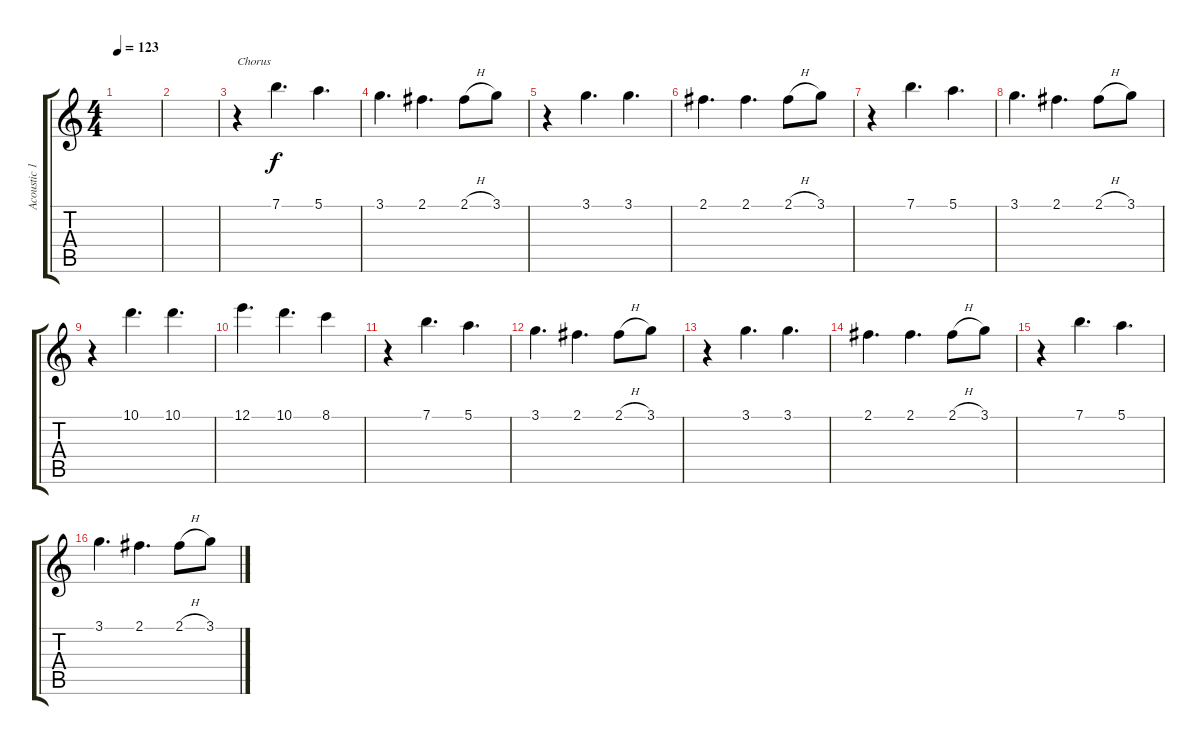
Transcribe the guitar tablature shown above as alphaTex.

\track ("Acoustic 1" "Acoustic 1") {instrument acousticguitarsteel}
\staff {score tabs}
\tuning (E4 B3 G3 D3 A2 E2) {hide}
\ts (4 4)
\tempo 123
\clef g2
\ks c
|
|
r.4{txt "Chorus"} 7.1.4{d} 5.1.4{d} |
3.1.4{d} 2.1.4{d} 2.1{h}.8 3.1.8 |
r.4 3.1.4{d} 3.1.4{d} |
2.1.4{d} 2.1.4{d} 2.1{h}.8 3.1.8 |
r.4 7.1.4{d} 5.1.4{d} |
3.1.4{d} 2.1.4{d} 2.1{h}.8 3.1.8 |
r.4 10.1.4{d} 10.1.4{d} |
12.1.4{d} 10.1.4{d} 8.1.4 |
r.4 7.1.4{d} 5.1.4{d} |
3.1.4{d} 2.1.4{d} 2.1{h}.8 3.1.8 |
r.4 3.1.4{d} 3.1.4{d} |
2.1.4{d} 2.1.4{d} 2.1{h}.8 3.1.8 |
r.4 7.1.4{d} 5.1.4{d} |
3.1.4{d} 2.1.4{d} 2.1{h}.8 3.1.8
